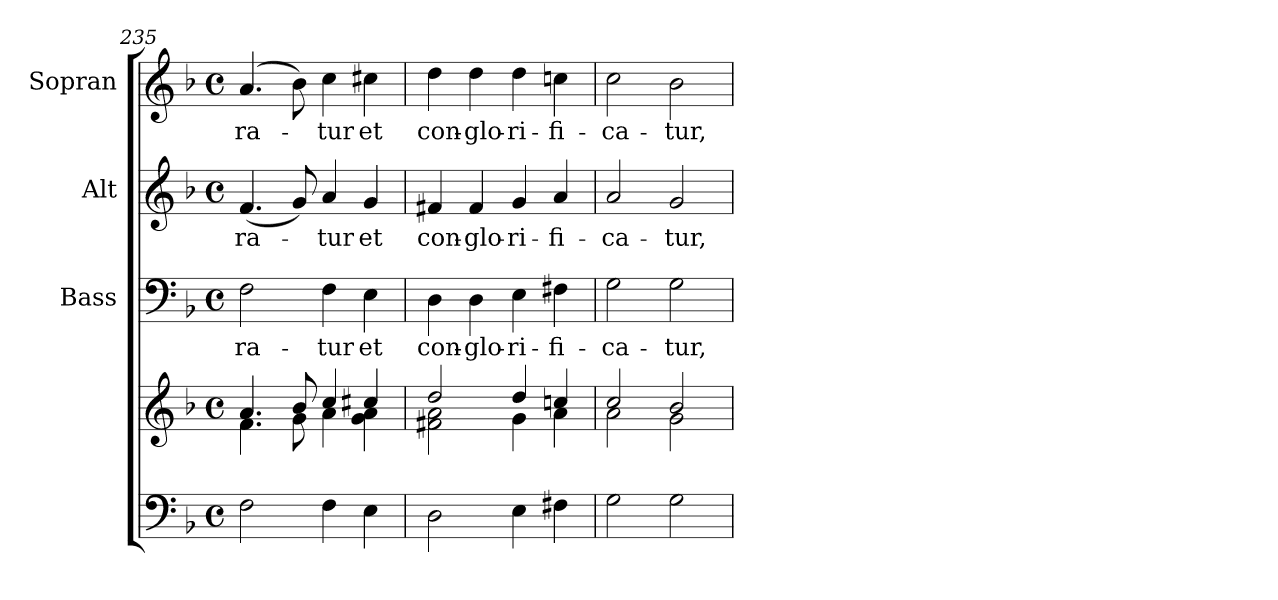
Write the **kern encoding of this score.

**kern	**kern	**kern	**text	**kern	**text	**kern	**text
*part4	*part4	*part3	*part3	*part2	*part2	*part1	*part1
*staff5	*staff4	*staff3	*staff3	*staff2	*staff2	*staff1	*staff1
*	*	*I"Bass	*	*I"Alt	*	*I"Sopran	*
*	*	*I'B.	*	*I'A.	*	*I'S.	*
*clefF4	*clefG2	*clefF4	*	*clefG2	*	*clefG2	*
*k[b-]	*k[b-]	*k[b-]	*	*k[b-]	*	*k[b-]	*
*F:	*F:	*F:	*	*F:	*	*F:	*
*M4/4	*M4/4	*M4/4	*	*M4/4	*	*M4/4	*
*met(c)	*met(c)	*met(c)	*	*met(c)	*	*met(c)	*
=235	=235	=235	=235	=235	=235	=235	=235
*	*^	*	*	*	*	*	*
!	!	!	!	!LO:LY:b	!	!LO:LY:b	!	!LO:LY:b
2F\	4.a/	4.f\	2F\	-ra-	(<4.f/	-ra-	(4.a/	-ra-
.	8b-/	8g\	.	.	8g/)	.	8b-\)	.
!	!	!	!	!LO:LY:b	!	!LO:LY:b	!	!LO:LY:b
4F\	4cc/	4a\	4F\	-tur	4a/	-tur	4cc\	-tur
!	!	!	!	!LO:LY:b	!	!LO:LY:b	!	!LO:LY:b
4E\	4cc#X/	4g\ 4a\	4E\	et	4g/	et	4cc#X\	et
=236	=236	=236	=236	=236	=236	=236	=236	=236
!	!	!	!	!LO:LY:b	!	!LO:LY:b	!	!LO:LY:b
2D\	2dd/	2f#X\ 2a\	4D\	con-	4f#X/	con-	4dd\	con-
!	!	!	!	!LO:LY:b	!	!LO:LY:b	!	!LO:LY:b
.	.	.	4D\	-glo-	4f#/	-glo-	4dd\	-glo-
!	!	!	!	!LO:LY:b	!	!LO:LY:b	!	!LO:LY:b
4E\	4dd/	4g\	4E\	-ri-	4g/	-ri-	4dd\	-ri-
!	!	!	!	!LO:LY:b	!	!LO:LY:b	!	!LO:LY:b
4F#X\	4ccn/	4a\	4F#X\	-fi-	4a/	-fi-	4ccn\	-fi-
!!LO:PB:g=z
=237	=237	=237	=237	=237	=237	=237	=237	=237
!	!	!	!	!LO:LY:b	!	!LO:LY:b	!	!LO:LY:b
2G\	2cc/	2a\	2G\	-ca-	2a/	-ca-	2cc\	-ca-
!	!	!	!	!LO:LY:b	!	!LO:LY:b	!	!LO:LY:b
2G\	2b-/	2g\	2G\	-tur,	2g/	-tur,	2b-\	-tur,
*	*v	*v	*	*	*	*	*	*
=	=	=	=	=	=	=	=
*-	*-	*-	*-	*-	*-	*-	*-
